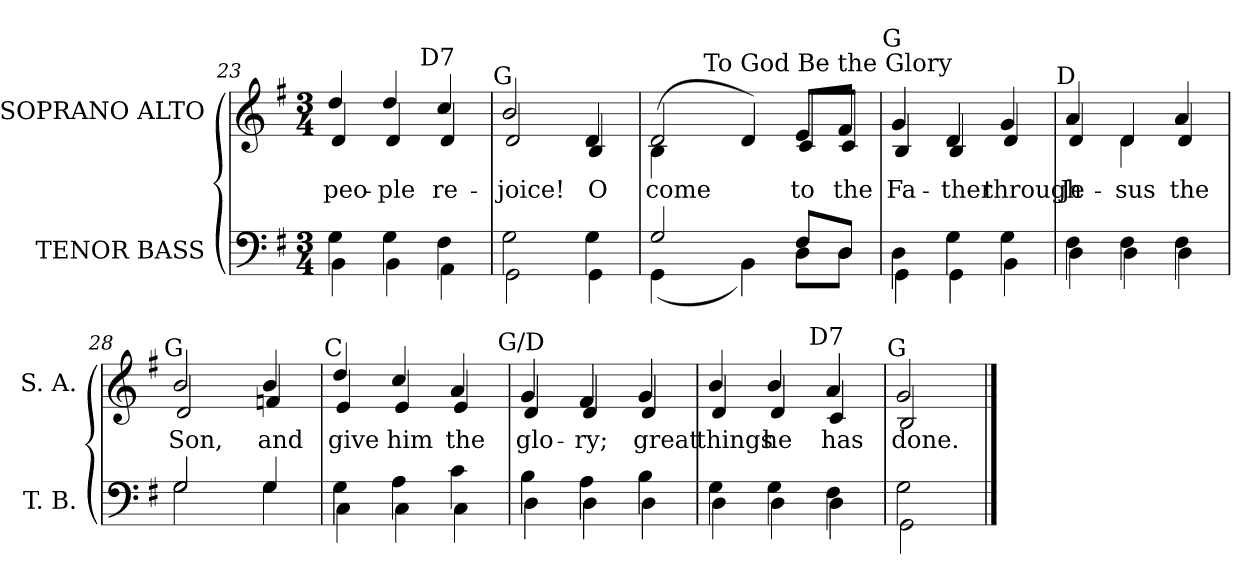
**kern	**kern	**text
*part2	*part1	*part1
*staff2	*staff1	*staff1
*I"TENOR BASS	*I"SOPRANO ALTO	*
*I'T. B.	*I'S. A.	*
*clefF4	*clefG2	*
*k[f#]	*k[f#]	*
*G:	*G:	*
*M3/4	*M3/4	*
=23	=23	=23
*^	*	*
!	!	!LO:TX:a:cj:t=G	!
!	!	!	!LO:LY:b:color=#000000
*	*	*^	*
4Gi\	4BBi\	4ddi/	4di/	peo-
!	!	!	!	!LO:LY:b:color=#000000
4Gi\	4BBi\	4ddi/	4di/	-ple
!	!	!LO:TX:a:cj:t=D7	!	!
!	!	!	!	!LO:LY:b:color=#000000
4F#i\	4AAi\	4cci/	4di/	re-
=24	=24	=24	=24	=24
!	!	!LO:TX:a:cj:t=G	!	!
!	!	!	!	!LO:LY:b:color=#000000
2Gi\	2GGi\	2bi/	2di/	-joice!
!	!	!	!	!LO:LY:b:color=#000000
4Gi\	4GGi\	4di/	4Bi/	O
*	*	*v	*v	*
=25	=25	=25	=25
*	*	*^	*
!	!	!	!	!LO:LY:b:color=#000000
*	*	*	*^	*
2Gi/	(4GGi\	2di/	(4Bi\	16ryy	come
.	.	.	.	32ryy	.
.	.	.	.	64ryy	.
.	.	.	.	256ryy	.
!	!	!	!	!LO:TX:a:t=To God Be the Glory	!
.	.	.	.	2ryy	.
.	4BBi\)	.	4di/)	.	.
!	!	!	!	!	!LO:LY:b:color=#000000
8F#i/L	8Di\L	8ei/L	8ci/L	.	to
.	.	.	.	8ryy	.
!	!	!	!	!	!LO:LY:b:color=#000000
8Di/J	8Di\J	8f#i/J	8ci/J	.	the
.	.	.	.	128.ryy	.
*	*	*v	*v	*v	*
!!LO:LB:g=z
=26	=26	=26	=26
*	*	*^	*
*	*	*	*^	*
!	!	!LO:TX:a:cj:t=G	!	!	!
!	!	!	!	!	!LO:LY:b:color=#000000
*	*	*	*v	*v	*
4Di\	4GGi\	4gi/	4Bi/	Fa-
!	!	!	!	!LO:LY:b:color=#000000
4Gi\	4GGi\	4di/	4Bi/	-ther
!	!	!	!	!LO:LY:b:color=#000000
4Gi\	4BBi\	4gi/	4di/	through
=27	=27	=27	=27	=27
!	!	!LO:TX:a:cj:t=D	!	!
!	!	!	!	!LO:LY:b:color=#000000
4F#i\	4Di\	4ai/	4di/	Je-
!	!	!	!	!LO:LY:b:color=#000000
4F#i\	4Di\	4di/	4di\	-sus
!	!	!	!	!LO:LY:b:color=#000000
4F#i\	4Di\	4ai/	4di/	the
=28	=28	=28	=28	=28
!	!	!LO:TX:a:cj:t=G	!	!
!	!	!	!	!LO:LY:b:color=#000000
2Gi/	2Gi\	2bi/	2di/	Son,
!	!	!	!	!LO:LY:b:color=#000000
4Gi/	4Gi\	4bi/	4fni/	and
=29	=29	=29	=29	=29
!	!	!LO:TX:a:cj:t=C	!	!
!	!	!	!	!LO:LY:b:color=#000000
4Gi\	4Ci\	4ddi/	4ei/	give
!	!	!	!	!LO:LY:b:color=#000000
4Ai\	4Ci\	4cci/	4ei/	him
!	!	!	!	!LO:LY:b:color=#000000
4ci\	4Ci\	4ai/	4ei/	the
=30	=30	=30	=30	=30
!	!	!LO:TX:a:cj:t=G/D	!	!
!	!	!	!	!LO:LY:b:color=#000000
4Bi\	4Di\	4gi/	4di/	glo-
!	!	!	!	!LO:LY:b:color=#000000
4Ai\	4Di\	4f#i/	4di/	-ry;
!	!	!	!	!LO:LY:b:color=#000000
4Bi\	4Di\	4gi/	4di/	great
=31	=31	=31	=31	=31
!	!	!	!	!LO:LY:b:color=#000000
4Gi\	4Di\	4bi/	4di/	things
!	!	!	!	!LO:LY:b:color=#000000
4Gi\	4Di\	4bi/	4di/	he
!	!	!LO:TX:a:cj:t=D7	!	!
!	!	!	!	!LO:LY:b:color=#000000
4F#i\	4Di\	4ai/	4ci/	has
=32	=32	=32	=32	=32
!	!	!LO:TX:a:cj:t=G	!	!
!	!	!	!	!LO:LY:b:color=#000000
2Gi\	2GGi\	2gi/	2Bi/	done.
*v	*v	*	*	*
*	*v	*v	*
==	==	==
*-	*-	*-
